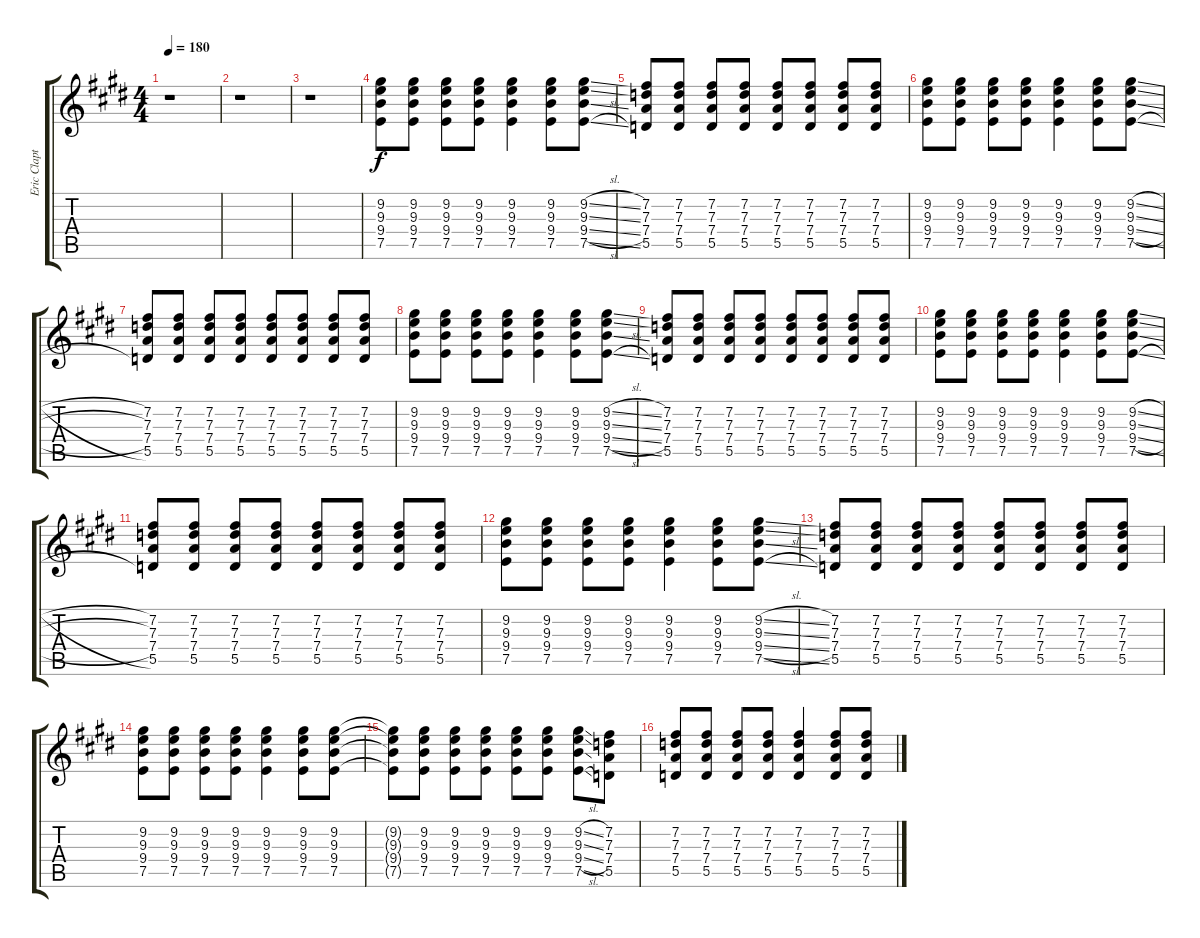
\track ("Eric Clapton - Gtr.1" "Eric Clapt") {instrument overdrivenguitar}
\staff {score tabs}
\tuning (E4 B3 G3 D3 A2 E2) {hide}
\ts (4 4)
\tempo 180
\clef g2
\ks c#minor
r.1{dy f} |
r.1 |
r.1 |
(9.2 9.3 9.4 7.5).8 (9.2 9.3 9.4 7.5).8 (9.2 9.3 9.4 7.5).8 (9.2 9.3 9.4 7.5).8 (9.2 9.3 9.4 7.5).4 (9.2 9.3 9.4 7.5).8 (9.2{sl} 9.3{sl} 9.4{sl} 7.5{sl}).8 |
(7.2 7.3 7.4 5.5).8 (7.2 7.3 7.4 5.5).8 (7.2 7.3 7.4 5.5).8 (7.2 7.3 7.4 5.5).8 (7.2 7.3 7.4 5.5).8 (7.2 7.3 7.4 5.5).8 (7.2 7.3 7.4 5.5).8 (7.2 7.3 7.4 5.5).8 |
(9.2 9.3 9.4 7.5).8 (9.2 9.3 9.4 7.5).8 (9.2 9.3 9.4 7.5).8 (9.2 9.3 9.4 7.5).8 (9.2 9.3 9.4 7.5).4 (9.2 9.3 9.4 7.5).8 (9.2{sl} 9.3{sl} 9.4{sl} 7.5{sl}).8 |
(7.2 7.3 7.4 5.5).8 (7.2 7.3 7.4 5.5).8 (7.2 7.3 7.4 5.5).8 (7.2 7.3 7.4 5.5).8 (7.2 7.3 7.4 5.5).8 (7.2 7.3 7.4 5.5).8 (7.2 7.3 7.4 5.5).8 (7.2 7.3 7.4 5.5).8 |
(9.2 9.3 9.4 7.5).8 (9.2 9.3 9.4 7.5).8 (9.2 9.3 9.4 7.5).8 (9.2 9.3 9.4 7.5).8 (9.2 9.3 9.4 7.5).4 (9.2 9.3 9.4 7.5).8 (9.2{sl} 9.3{sl} 9.4{sl} 7.5{sl}).8 |
(7.2 7.3 7.4 5.5).8 (7.2 7.3 7.4 5.5).8 (7.2 7.3 7.4 5.5).8 (7.2 7.3 7.4 5.5).8 (7.2 7.3 7.4 5.5).8 (7.2 7.3 7.4 5.5).8 (7.2 7.3 7.4 5.5).8 (7.2 7.3 7.4 5.5).8 |
(9.2 9.3 9.4 7.5).8 (9.2 9.3 9.4 7.5).8 (9.2 9.3 9.4 7.5).8 (9.2 9.3 9.4 7.5).8 (9.2 9.3 9.4 7.5).4 (9.2 9.3 9.4 7.5).8 (9.2{sl} 9.3{sl} 9.4{sl} 7.5{sl}).8 |
(7.2 7.3 7.4 5.5).8 (7.2 7.3 7.4 5.5).8 (7.2 7.3 7.4 5.5).8 (7.2 7.3 7.4 5.5).8 (7.2 7.3 7.4 5.5).8 (7.2 7.3 7.4 5.5).8 (7.2 7.3 7.4 5.5).8 (7.2 7.3 7.4 5.5).8 |
(9.2 9.3 9.4 7.5).8 (9.2 9.3 9.4 7.5).8 (9.2 9.3 9.4 7.5).8 (9.2 9.3 9.4 7.5).8 (9.2 9.3 9.4 7.5).4 (9.2 9.3 9.4 7.5).8 (9.2{sl} 9.3{sl} 9.4{sl} 7.5{sl}).8 |
(7.2 7.3 7.4 5.5).8 (7.2 7.3 7.4 5.5).8 (7.2 7.3 7.4 5.5).8 (7.2 7.3 7.4 5.5).8 (7.2 7.3 7.4 5.5).8 (7.2 7.3 7.4 5.5).8 (7.2 7.3 7.4 5.5).8 (7.2 7.3 7.4 5.5).8 |
(9.2 9.3 9.4 7.5).8 (9.2 9.3 9.4 7.5).8 (9.2 9.3 9.4 7.5).8 (9.2 9.3 9.4 7.5).8 (9.2 9.3 9.4 7.5).4 (9.2 9.3 9.4 7.5).8 (9.2 9.3 9.4 7.5).8 |
(9.2{t} 9.3{t} 9.4{t} 7.5{t}).8 (9.2 9.3 9.4 7.5).8 (9.2 9.3 9.4 7.5).8 (9.2 9.3 9.4 7.5).8 (9.2 9.3 9.4 7.5).8 (9.2 9.3 9.4 7.5).8 (9.2{sl} 9.3{sl} 9.4{sl} 7.5{sl}).8 (7.2 7.3 7.4 5.5).8 |
(7.2 7.3 7.4 5.5).8 (7.2 7.3 7.4 5.5).8 (7.2 7.3 7.4 5.5).8 (7.2 7.3 7.4 5.5).8 (7.2 7.3 7.4 5.5).4 (7.2 7.3 7.4 5.5).8 (7.2 7.3 7.4 5.5).8
